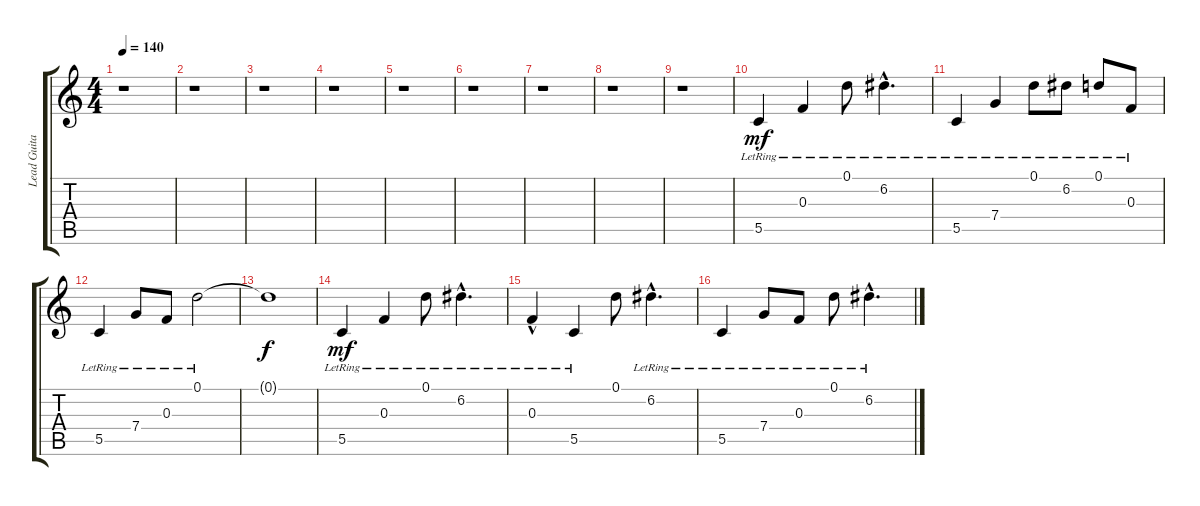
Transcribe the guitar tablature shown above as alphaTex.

\track ("Lead Guitar" "Lead Guita") {instrument distortionguitar}
\staff {score tabs}
\tuning (D4 A3 F3 C3 G2 C2) {hide}
\ts (4 4)
\tempo 140
\clef g2
\ks c
r.1{dy f} |
r.1 |
r.1 |
r.1 |
r.1 |
r.1 |
r.1 |
r.1 |
r.1 |
5.5{lr}.4{dy mf volume 12} 0.3{lr}.4 0.1{lr}.8 6.2{hac lr}.4{d} |
5.5{lr}.4 7.4{lr}.4 0.1{lr}.8 6.2{lr}.8 0.1{lr}.8 0.3{lr}.8 |
5.5{lr}.4 7.4{lr}.8 0.3{lr}.8 0.1{lr}.2 |
0.1{t}.1{dy f} |
5.5{lr}.4{dy mf} 0.3{lr}.4 0.1{lr}.8 6.2{hac lr}.4{d} |
0.3{hac lr}.4 5.5{lr}.4 0.1.8 6.2{hac lr}.4{d} |
5.5{lr}.4 7.4{lr}.8 0.3{lr}.8 0.1{lr}.8 6.2{hac lr}.4{d}
